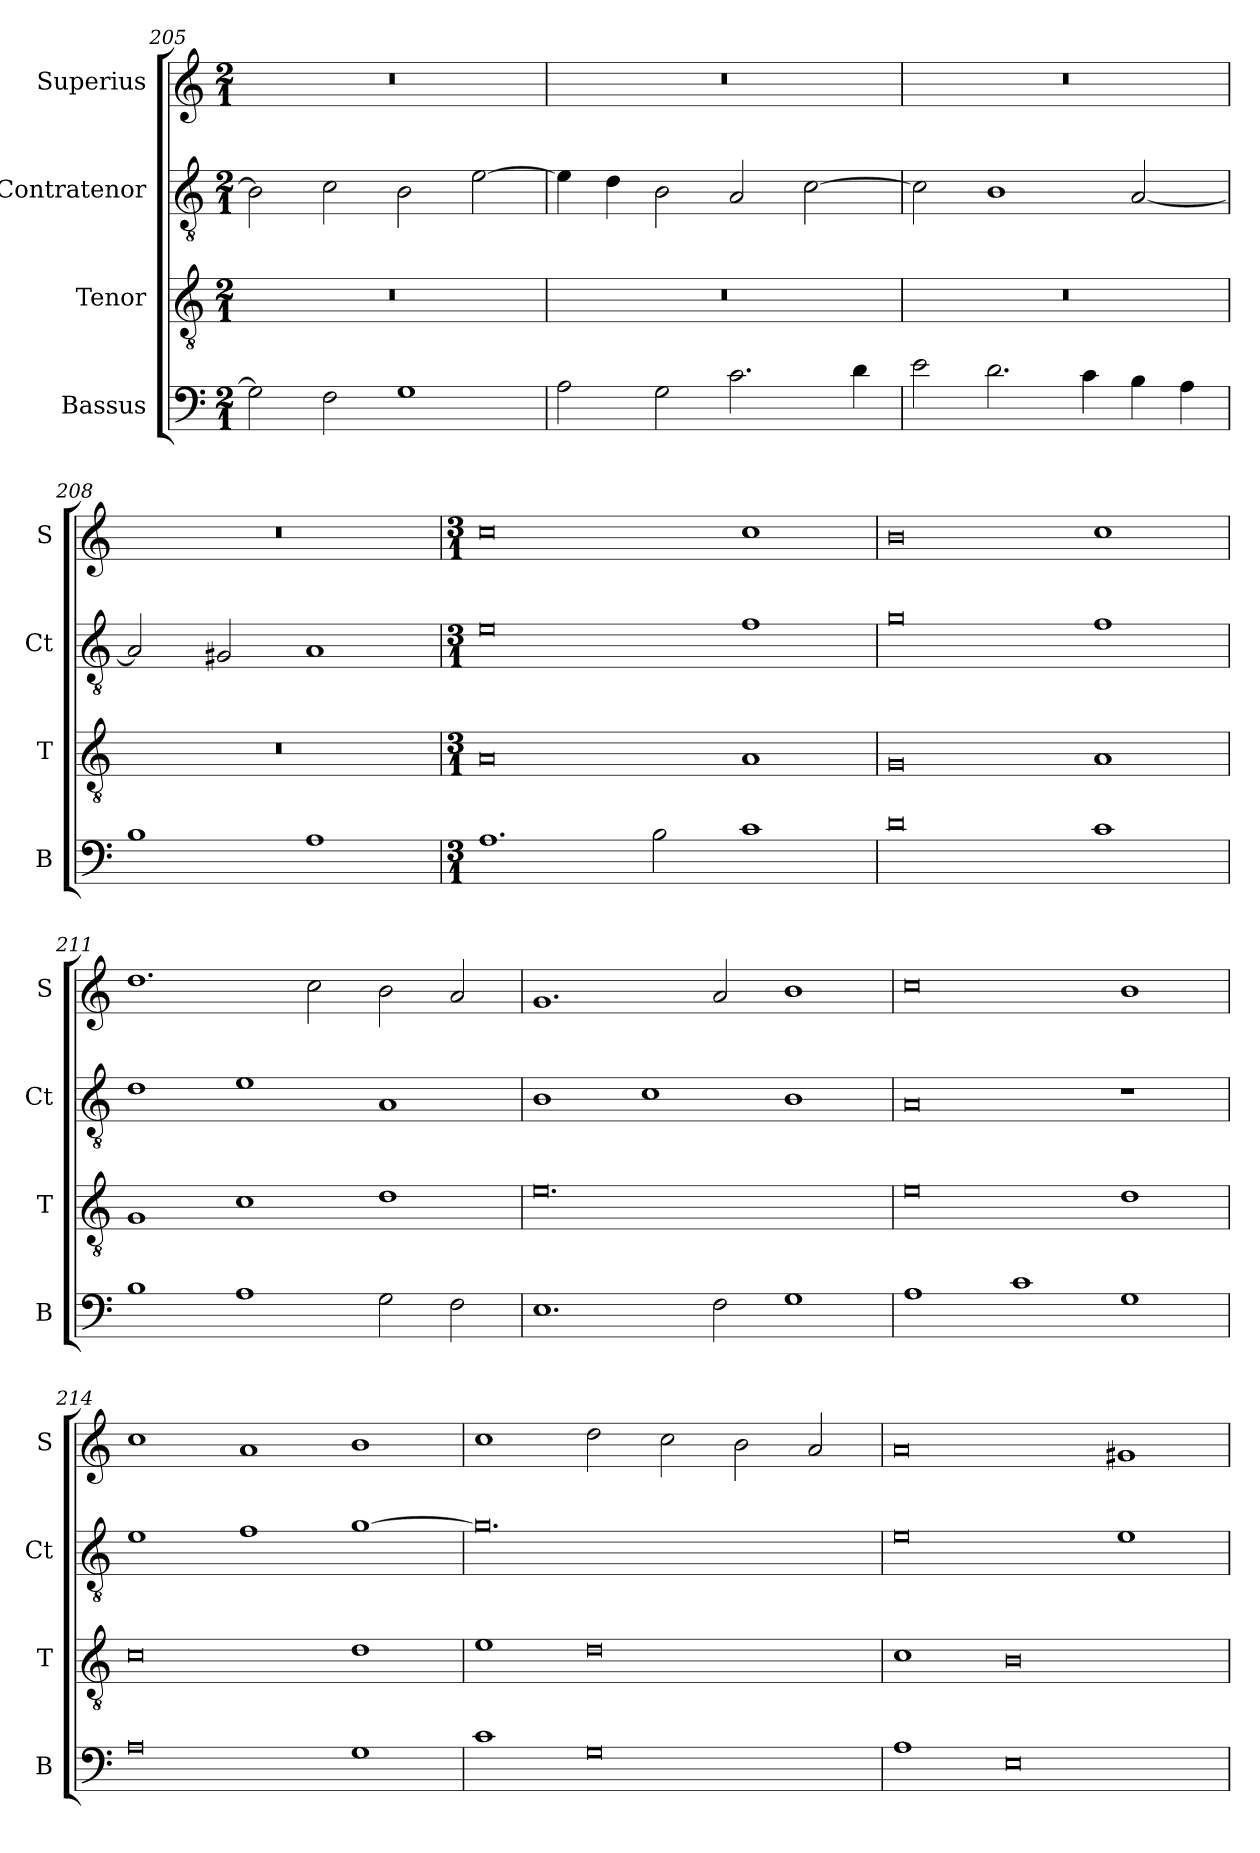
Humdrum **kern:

**kern	**kern	**kern	**kern
*part4	*part3	*part2	*part1
*staff4	*staff3	*staff2	*staff1
*I"Bassus	*I"Tenor	*I"Contratenor	*I"Superius
*I'B	*I'T	*I'Ct	*I'S
*clefF4	*clefGv2	*clefGv2	*clefG2
*k[]	*k[]	*k[]	*k[]
*M2/1	*M2/1	*M2/1	*M2/1
=205	=205	=205	=205
2G\]	0r	2B\]	0r
2F\	.	2c\	.
1G	.	2B\	.
.	.	[2e\	.
=206	=206	=206	=206
2A\	0r	4e\]	0r
.	.	4d\	.
2G\	.	2B\	.
2.c\	.	2A/	.
.	.	[2c\	.
4d\	.	.	.
=207	=207	=207	=207
2e\	0r	2c\]	0r
2.d\	.	1B	.
4c\	.	.	.
4B\	.	[2A/	.
4A\	.	.	.
=208	=208	=208	=208
1B	0r	2A/]	0r
.	.	2G#X/	.
1A	.	1A	.
=209	=209	=209	=209
*M3/1	*M3/1	*M3/1	*M3/1
1.A	0A	0e	0cc
2B\	.	.	.
1c	1A	1f	1cc
=210	=210	=210	=210
0d	0G	0g	0b
1c	1A	1f	1cc
=211	=211	=211	=211
1B	1G	1d	1.dd
1A	1c	1e	.
.	.	.	2cc\
2G\	1d	1A	2b\
2F\	.	.	2a/
=212	=212	=212	=212
1.E	0.e	1B	1.g
.	.	1c	.
2F\	.	.	2a/
1G	.	1B	1b
=213	=213	=213	=213
1A	0e	0A	0cc
1c	.	.	.
1G	1d	1r	1b
=214	=214	=214	=214
0A	0c	1e	1cc
.	.	1f	1a
1G	1d	[1g	1b
=215	=215	=215	=215
1c	1e	0.g]	1cc
0G	0d	.	2dd\
.	.	.	2cc\
.	.	.	2b\
.	.	.	2a/
=216	=216	=216	=216
1A	1c	0e	0a
0E	0B	.	.
.	.	1e	1g#X
=	=	=	=
*-	*-	*-	*-
